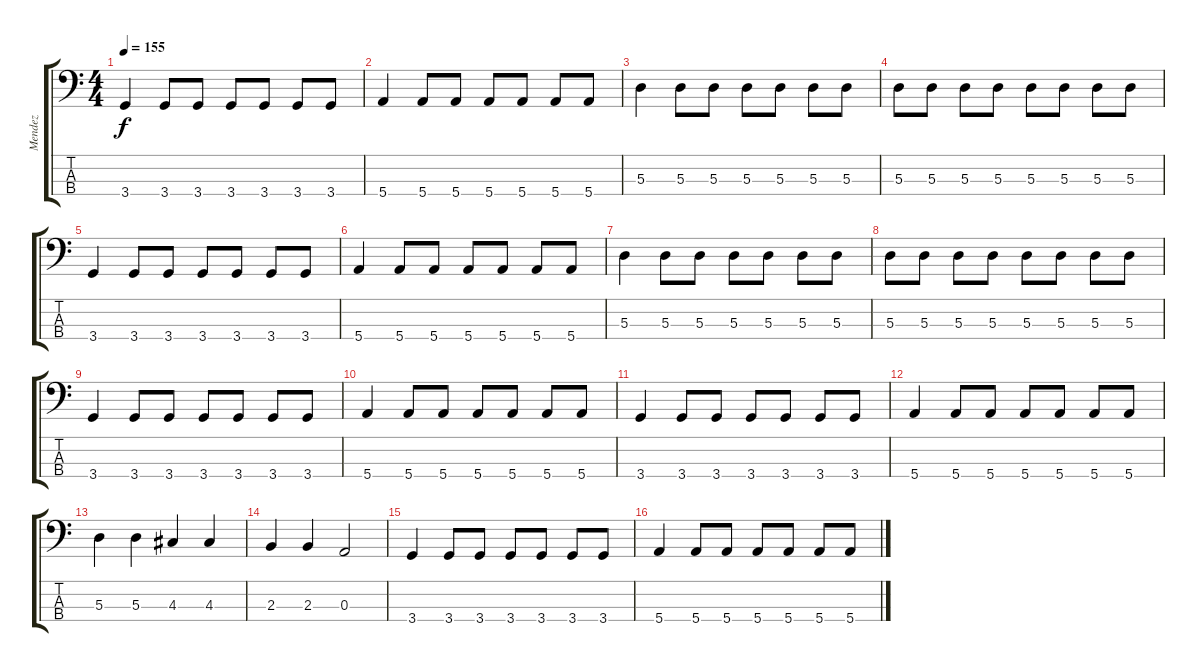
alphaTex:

\track ("Mendez" "Mendez") {instrument electricbasspick}
\staff {score tabs}
\tuning (G2 D2 A1 E1) {hide}
\ts (4 4)
\tempo 155
\clef f4
\ks c
3.4.4{dy f} 3.4.8 3.4.8 3.4.8 3.4.8 3.4.8 3.4.8 |
5.4.4 5.4.8 5.4.8 5.4.8 5.4.8 5.4.8 5.4.8 |
5.3.4 5.3.8 5.3.8 5.3.8 5.3.8 5.3.8 5.3.8 |
5.3.8 5.3.8 5.3.8 5.3.8 5.3.8 5.3.8 5.3.8 5.3.8 |
3.4.4 3.4.8 3.4.8 3.4.8 3.4.8 3.4.8 3.4.8 |
5.4.4 5.4.8 5.4.8 5.4.8 5.4.8 5.4.8 5.4.8 |
5.3.4 5.3.8 5.3.8 5.3.8 5.3.8 5.3.8 5.3.8 |
5.3.8 5.3.8 5.3.8 5.3.8 5.3.8 5.3.8 5.3.8 5.3.8 |
3.4.4 3.4.8 3.4.8 3.4.8 3.4.8 3.4.8 3.4.8 |
5.4.4 5.4.8 5.4.8 5.4.8 5.4.8 5.4.8 5.4.8 |
3.4.4 3.4.8 3.4.8 3.4.8 3.4.8 3.4.8 3.4.8 |
5.4.4 5.4.8 5.4.8 5.4.8 5.4.8 5.4.8 5.4.8 |
5.3.4 5.3.4 4.3.4 4.3.4 |
2.3.4 2.3.4 0.3.2 |
3.4.4 3.4.8 3.4.8 3.4.8 3.4.8 3.4.8 3.4.8 |
5.4.4 5.4.8 5.4.8 5.4.8 5.4.8 5.4.8 5.4.8
